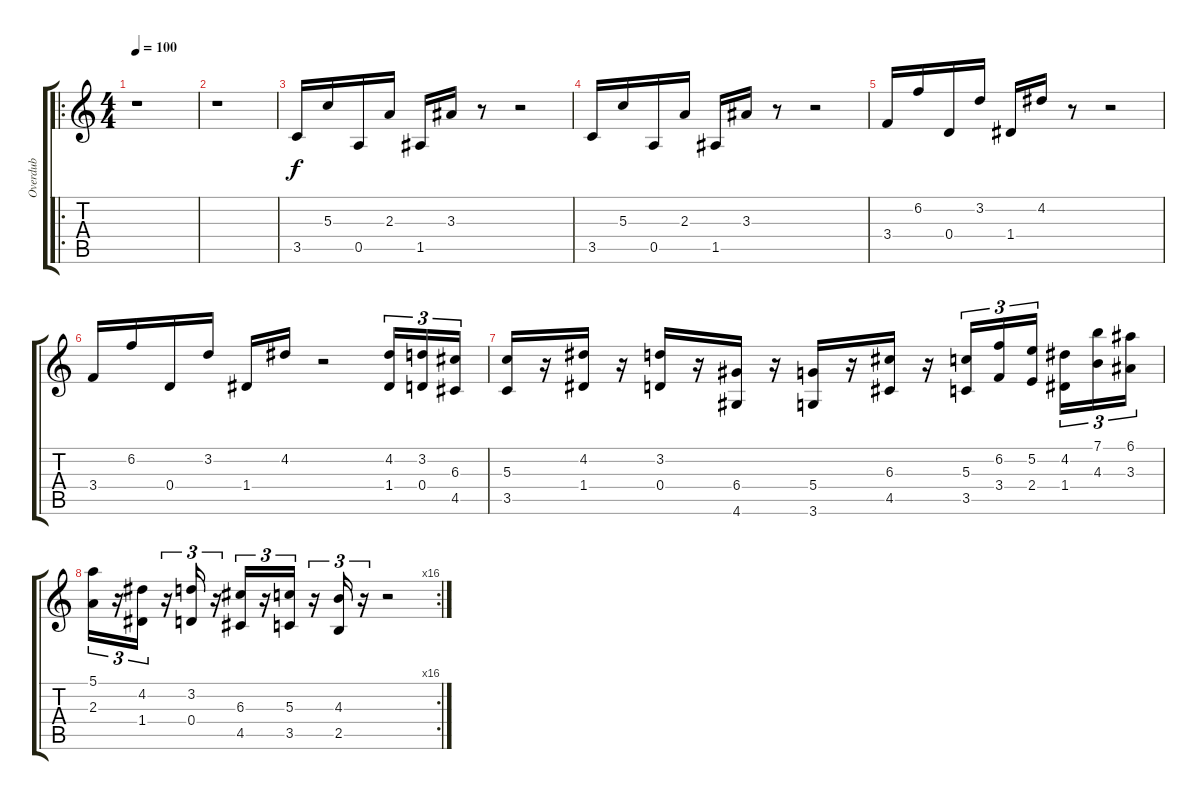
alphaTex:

\track ("Overdub" "Overdub") {instrument electricbassfinger}
\staff {score tabs}
\tuning (E4 B3 G3 D3 A2 E2) {hide}
\ro
\ts (4 4)
\tempo 100
\clef g2
\ks c
r.1{dy f instrument electricbassfinger} |
r.1 |
3.5.16 5.3.16 0.5.16 2.3.16 1.5.16 3.3.16 r.8 r.2 |
3.5.16 5.3.16 0.5.16 2.3.16 1.5.16 3.3.16 r.8 r.2 |
3.4.16 6.2.16 0.4.16 3.2.16 1.4.16 4.2.16 r.8 r.2 |
3.4.16 6.2.16 0.4.16 3.2.16 1.4.16 4.2.16 r.2 (4.2 1.4).16{tu (3 2)} (3.2 0.4).16{tu (3 2)} (6.3 4.5).16{tu (3 2)} |
(5.3 3.5).16 r.16 (4.2 1.4).16 r.16 (3.2 0.4).16 r.16 (6.4 4.6).16 r.16 (5.4 3.6).16 r.16 (6.3 4.5).16 r.16 (5.3 3.5).16{tu (3 2)} (6.2 3.4).16{tu (3 2)} (5.2 2.4).16{tu (3 2)} (4.2 1.4).16{tu (3 2)} (7.1 4.3).16{tu (3 2)} (6.1 3.3).16{tu (3 2)} |
\rc 16
(5.1 2.3).16{tu (3 2)} r.16{tu (3 2)} (4.2 1.4).16{tu (3 2)} r.16{tu (3 2)} (3.2 0.4).16{tu (3 2)} r.16{tu (3 2)} (6.3 4.5).16{tu (3 2)} r.16{tu (3 2)} (5.3 3.5).16{tu (3 2)} r.16{tu (3 2)} (4.3 2.5).16{tu (3 2)} r.16{tu (3 2)} r.2
